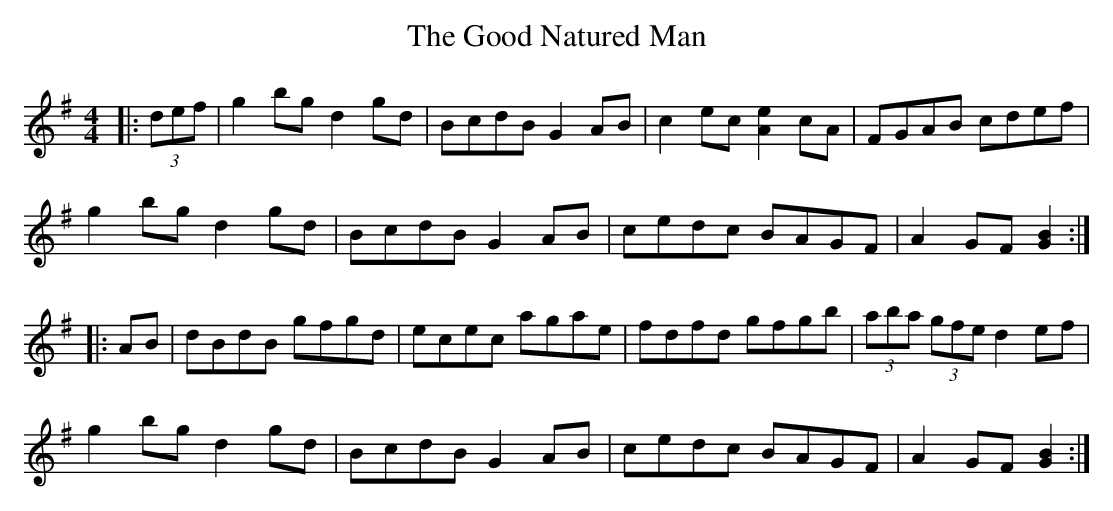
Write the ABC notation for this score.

X:1
T: The Good Natured Man
M: 4/4
L: 1/8
K: Gmaj
|:(3def|g2 bg d2 gd|BcdB G2 AB|c2 ec [Ae]2 cA |FGAB cdef|
g2 bg d2 gd|BcdB G2 AB|cedc BAGF|A2 GF [GB]2 :|
|: AB|dBdB gfgd|ecec agae|fdfd gfgb|(3aba (3gfe d2 ef|
g2 bg d2 gd|BcdB G2 AB|cedc BAGF|A2 GF [GB]2 :|
